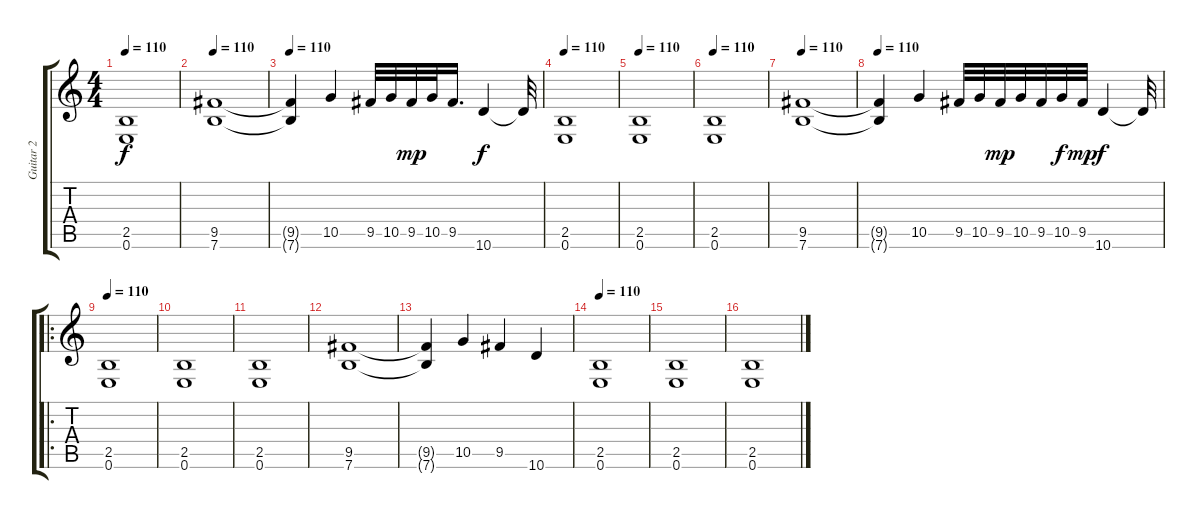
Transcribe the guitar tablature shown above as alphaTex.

\track ("Guitar 2" "Guitar 2") {instrument distortionguitar}
\staff {score tabs}
\tuning (E4 B3 G3 D3 A2 E2) {hide}
\ts (4 4)
\tempo 110
\clef g2
\ks c
(2.5 0.6).1{dy f} |
\tempo 160
\tempo 110
(9.5 7.6).1 |
\tempo 160
\tempo 110
(9.5{t} 7.6{t}).4 10.5.4 9.5.32 10.5.32 9.5.32{dy mp} 10.5.32 9.5.16{d} 10.6.4{dy f} 10.6{t}.32 |
\tempo 110
(2.5 0.6).1 |
\tempo 110
(2.5 0.6).1 |
\tempo 110
(2.5 0.6).1 |
\tempo 160
\tempo 110
(9.5 7.6).1 |
\tempo 160
\tempo 110
(9.5{t} 7.6{t}).4 10.5.4 9.5.32 10.5.32 9.5.32{dy mp} 10.5.32 9.5.32 10.5.32{dy f} 9.5.32{dy mp} 10.6.4{dy f} 10.6{t}.32 |
\ro
\tempo 110
(2.5 0.6).1{volume 13} |
(2.5 0.6).1 |
(2.5 0.6).1 |
(9.5 7.6).1 |
(9.5{t} 7.6{t}).4 10.5.4 9.5.4 10.6.4 |
\tempo 110
(2.5 0.6).1 |
(2.5 0.6).1 |
(2.5 0.6).1
